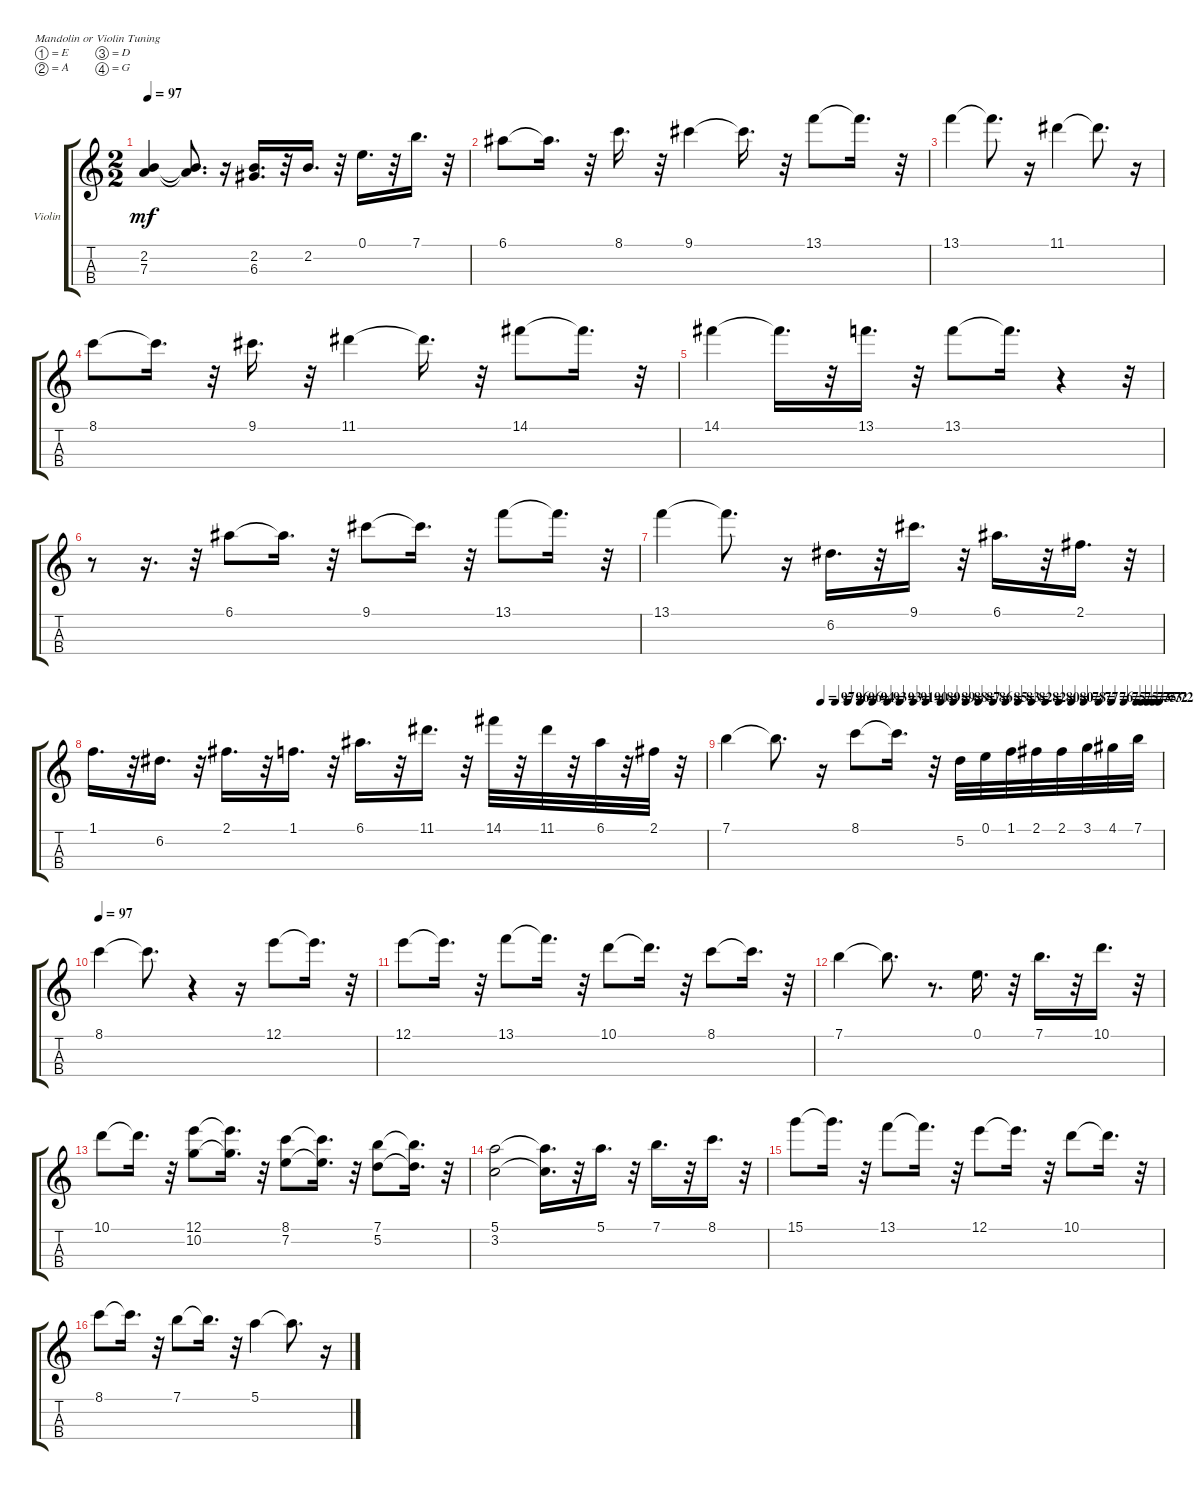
\bracketExtendMode groupsimilarinstruments
\firstSystemTrackNameOrientation horizontal
\otherSystemsTrackNameOrientation horizontal
\track ("String1" "Violin") {instrument violin}
\staff {score tabs}
\tuning (E5 A4 D4 G3)
\ts (2 2)
\tempo 97
\clef g2
\ks c
(2.2 7.3).4{dy mf} (2.2{t} 7.3{t}).8{d} r.16 (2.2 6.3).16{d} r.32 2.2.16{d} r.32 0.1.16{d} r.32 7.1.16{d} r.32 |
6.1.8 6.1{t}.16{d} r.32 8.1.16{d} r.32 9.1.4 9.1{t}.16{d} r.32 13.1.8 13.1{t}.16{d} r.32 |
13.1.4 13.1{t}.8{d} r.16 11.1.4 11.1{t}.8{d} r.16 |
8.1.8 8.1{t}.16{d} r.32 9.1.16{d} r.32 11.1.4 11.1{t}.16{d} r.32 14.1.8 14.1{t}.16{d} r.32 |
14.1.4 14.1{t}.16{d} r.32 13.1.16{d} r.32 13.1.8 13.1{t}.16{d} r.4 r.32 |
r.8 r.16{d} r.32 6.1.8 6.1{t}.16{d} r.32 9.1.8 9.1{t}.16{d} r.32 13.1.8 13.1{t}.16{d} r.32 |
13.1.4 13.1{t}.8{d} r.16 6.2.16{d} r.32 9.1.16{d} r.32 6.1.16{d} r.32 2.1.16{d} r.32 |
1.1.16{d} r.32 6.2.16{d} r.32 2.1.16{d} r.32 1.1.16{d} r.32 6.1.16{d} r.32 11.1.16{d} r.32 14.1.32 r.32 11.1.32 r.32 6.1.32 r.32 2.1.32 r.32 |
\tempo (97 0.21875)
\tempo (96 0.252604)
\tempo (96 0.28125)
\tempo (94 0.309896)
\tempo (93 0.338542)
\tempo (93 0.372396)
\tempo (91 0.401042)
\tempo (90 0.432292)
\tempo (89 0.460938)
\tempo (89 0.494792)
\tempo (88 0.523438)
\tempo (87 0.552083)
\tempo (86 0.580729)
\tempo (85 0.614583)
\tempo (83 0.643229)
\tempo (82 0.671875)
\tempo (82 0.703125)
\tempo (80 0.734375)
\tempo (80 0.765625)
\tempo (78 0.794271)
\tempo (77 0.822917)
\tempo (76 0.856771)
\tempo (75 0.885417)
\tempo (75 0.914063)
\tempo (73 0.942708)
\tempo (75 0.955729)
\tempo (73 0.96875)
\tempo (72 0.981771)
\tempo (72 0.994792)
7.1.4 7.1{t}.8{d} r.16 8.1.8 8.1{t}.16{d} r.32 5.2.32 0.1.32 1.1.32 2.1.32 2.1.32 3.1.32 4.1.32 7.1.32 |
\tempo (97 0.00260417)
8.1.4 8.1{t}.8{d} r.4 r.16 12.1.8 12.1{t}.16{d} r.32 |
12.1.8 12.1{t}.16{d} r.32 13.1.8 13.1{t}.16{d} r.32 10.1.8 10.1{t}.16{d} r.32 8.1.8 8.1{t}.16{d} r.32 |
7.1.4 7.1{t}.8{d} r.8{d} 0.1.16{d} r.32 7.1.16{d} r.32 10.1.16{d} r.32 |
10.1.8 10.1{t}.16{d} r.32 (12.1 10.2).8 (12.1{t} 10.2{t}).16{d} r.32 (8.1 7.2).8 (8.1{t} 7.2{t}).16{d} r.32 (7.1 5.2).8 (7.1{t} 5.2{t}).16{d} r.32 |
(5.1 3.2).2 (5.1{t} 3.2{t}).16{d} r.32 5.1.16{d} r.32 7.1.16{d} r.32 8.1.16{d} r.32 |
15.1.8 15.1{t}.16{d} r.32 13.1.8 13.1{t}.16{d} r.32 12.1.8 12.1{t}.16{d} r.32 10.1.8 10.1{t}.16{d} r.32 |
8.1.8 8.1{t}.16{d} r.32 7.1.8 7.1{t}.16{d} r.32 5.1.4 5.1{t}.8{d} r.16
